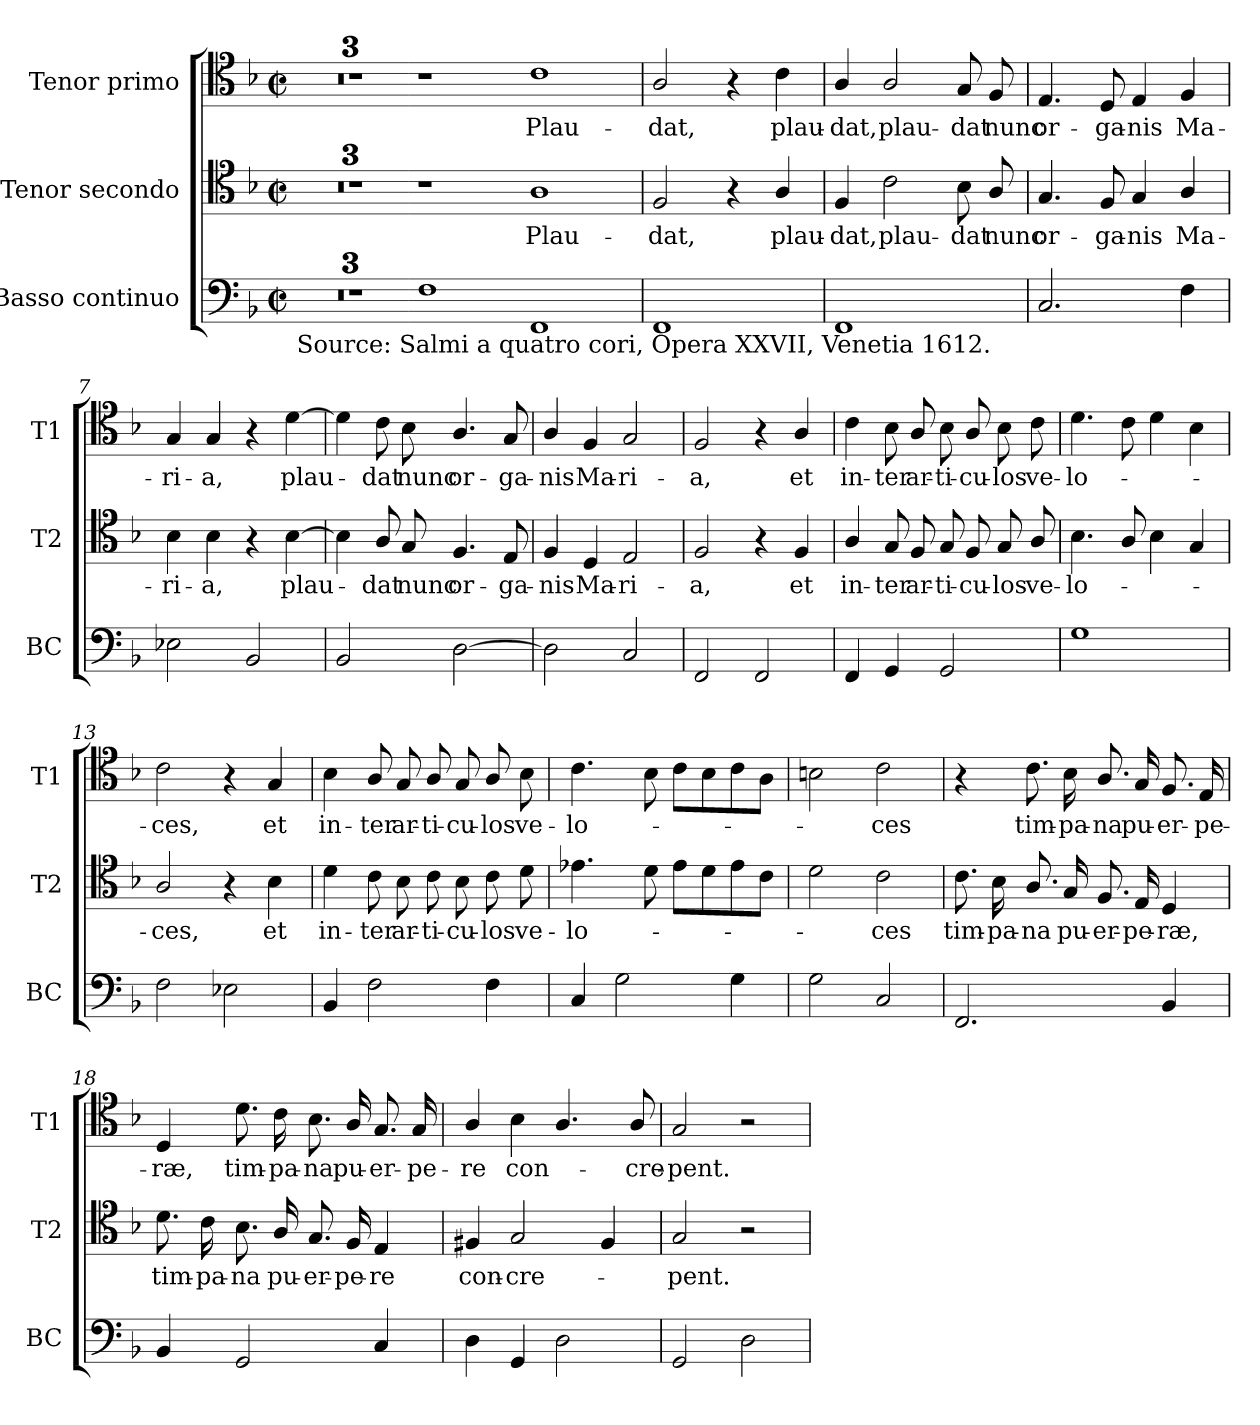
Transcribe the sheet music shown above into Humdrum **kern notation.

**kern	**kern	**text	**kern	**text
*part3	*part2	*part2	*part1	*part1
*staff3	*staff2	*staff2	*staff1	*staff1
*I"Basso continuo	*I"Tenor secondo	*	*I"Tenor primo	*
*I'BC	*I'T2	*	*I'T1	*
*clefF4	*clefC4	*	*clefC4	*
*k[b-]	*k[b-]	*	*k[b-]	*
*F:	*F:	*	*F:	*
*M2/2	*M2/2	*	*M2/2	*
*met(c|)	*met(c|)	*	*met(c|)	*
=1	=1	=1	=1	=1
!LO:TX:b:t=Source&colon; Salmi a quatro cori, Opera XXVII, Venetia 1612.	!	!	!	!
1ryy	1ryy	.	1ryy	.
=2	=2	=2	=2	=2
1r	1r	.	1r	.
=3	=3	=3	=3	=3
*	*clefGv2	*	*clefGv2	*
1ryy	1ryy	.	1ryy	.
=3X1-	=3X1-	=3X1-	=3X1-	=3X1-
1F	1r	.	1r	.
!	!	!LO:LY:b	!	!LO:LY:b
1FF	1A	Plau-	1c	Plau-
=4	=4	=4	=4	=4
!	!	!LO:LY:b	!	!LO:LY:b
1FF	2F/	-dat,	2A/	-dat,
.	4r	.	4r	.
!	!	!LO:LY:b	!	!LO:LY:b
.	4A/	plau-	4c\	plau-
=5	=5	=5	=5	=5
!	!	!LO:LY:b	!	!LO:LY:b
1FF	4F/	-dat,	4A/	-dat,
!	!	!LO:LY:b	!	!LO:LY:b
.	2c\	plau-	2A/	plau-
!	!	!LO:LY:b	!	!LO:LY:b
.	8B-\	-dat	8G/	-dat
!	!	!LO:LY:b	!	!LO:LY:b
.	8A/	nunc	8F/	nunc
=6	=6	=6	=6	=6
!	!	!LO:LY:b	!	!LO:LY:b
2.C/	4.G/	or-	4.E/	or-
!	!	!LO:LY:b	!	!LO:LY:b
.	8F/	-ga-	8D/	-ga-
!	!	!LO:LY:b	!	!LO:LY:b
.	4G/	-nis	4E/	-nis
!	!	!LO:LY:b	!	!LO:LY:b
4F\	4A/	Ma-	4F/	Ma-
!!LO:LB:g=z
=7	=7	=7	=7	=7
!	!	!LO:LY:b	!	!LO:LY:b
2E-X\	4B-\	-ri-	4G/	-ri-
!	!	!LO:LY:b	!	!LO:LY:b
.	4B-\	-a,	4G/	-a,
2BB-/	4r	.	4r	.
!	!	!LO:LY:b	!	!LO:LY:b
.	[4B-\	plau-	[4d\	plau-
=8	=8	=8	=8	=8
2BB-/	4B-\]	.	4d\]	.
!	!	!LO:LY:b	!	!LO:LY:b
.	8A/	-dat	8c\	-dat
!	!	!LO:LY:b	!	!LO:LY:b
.	8G/	nunc	8B-\	nunc
!	!	!LO:LY:b	!	!LO:LY:b
[2D\	4.F/	or-	4.A/	or-
!	!	!LO:LY:b	!	!LO:LY:b
.	8E/	-ga-	8G/	-ga-
=9	=9	=9	=9	=9
!	!	!LO:LY:b	!	!LO:LY:b
2D\]	4F/	-nis	4A/	-nis
!	!	!LO:LY:b	!	!LO:LY:b
.	4D/	Ma-	4F/	Ma-
!	!	!LO:LY:b	!	!LO:LY:b
2C/	2E/	-ri-	2G/	-ri-
=10	=10	=10	=10	=10
!	!	!LO:LY:b	!	!LO:LY:b
2FF/	2F/	-a,	2F/	-a,
2FF/	4r	.	4r	.
!	!	!LO:LY:b	!	!LO:LY:b
.	4F/	et	4A/	et
=11	=11	=11	=11	=11
!	!	!LO:LY:b	!	!LO:LY:b
4FF/	4A/	in-	4c\	in-
!	!	!LO:LY:b	!	!LO:LY:b
4GG/	8G/	-ter	8B-\	-ter
!	!	!LO:LY:b	!	!LO:LY:b
.	8F/	ar-	8A/	ar-
!	!	!LO:LY:b	!	!LO:LY:b
2GG/	8G/	-ti-	8B-\	-ti-
!	!	!LO:LY:b	!	!LO:LY:b
.	8F/	-cu-	8A/	-cu-
!	!	!LO:LY:b	!	!LO:LY:b
.	8G/	-los	8B-\	-los
!	!	!LO:LY:b	!	!LO:LY:b
.	8A/	ve-	8c\	ve-
!!LO:LB:g=z
=12	=12	=12	=12	=12
!	!	!LO:LY:b	!	!LO:LY:b
1G	4.B-\	-lo-	4.d\	-lo-
.	8A/	.	8c\	.
.	4B-\	.	4d\	.
.	4G/	.	4B-\	.
=13	=13	=13	=13	=13
!	!	!LO:LY:b	!	!LO:LY:b
2F\	2A/	-ces,	2c\	-ces,
2E-X\	4r	.	4r	.
!	!	!LO:LY:b	!	!LO:LY:b
.	4B-\	et	4G/	et
=14	=14	=14	=14	=14
!	!	!LO:LY:b	!	!LO:LY:b
4BB-/	4d\	in-	4B-\	in-
!	!	!LO:LY:b	!	!LO:LY:b
2F\	8c\	-ter	8A/	-ter
!	!	!LO:LY:b	!	!LO:LY:b
.	8B-\	ar-	8G/	ar-
!	!	!LO:LY:b	!	!LO:LY:b
.	8c\	-ti-	8A/	-ti-
!	!	!LO:LY:b	!	!LO:LY:b
.	8B-\	-cu-	8G/	-cu-
!	!	!LO:LY:b	!	!LO:LY:b
4F\	8c\	-los	8A/	-los
!	!	!LO:LY:b	!	!LO:LY:b
.	8d\	ve-	8B-\	ve-
=15	=15	=15	=15	=15
!	!	!LO:LY:b	!	!LO:LY:b
4C/	4.e-X\	-lo-	4.c\	-lo-
2G\	.	.	.	.
.	8d\	.	8B-\	.
.	8e-\L	.	8c\L	.
.	8d\	.	8B-\	.
4G\	8e-\	.	8c\	.
.	8c\J	.	8A\J	.
=16	=16	=16	=16	=16
2G\	2d\	.	2Bn\	.
!	!	!LO:LY:b	!	!LO:LY:b
2C/	2c\	-ces	2c\	-ces
!!LO:PB:g=z
=17	=17	=17	=17	=17
!	!	!LO:LY:b	!	!
2.FF/	8.c\	tim-	4r	.
!	!	!LO:LY:b	!	!
.	16B-\	-pa-	.	.
!	!	!LO:LY:b	!	!LO:LY:b
.	8.A/	-na	8.c\	tim-
!	!	!LO:LY:b	!	!LO:LY:b
.	16G/	pu-	16B-\	-pa-
!	!	!LO:LY:b	!	!LO:LY:b
.	8.F/	-er-	8.A/	-na
!	!	!LO:LY:b	!	!LO:LY:b
.	16E/	-pe-	16G/	pu-
!	!	!LO:LY:b	!	!LO:LY:b
4BB-/	4D/	-ræ,	8.F/	-er-
!	!	!	!	!LO:LY:b
.	.	.	16E/	-pe-
=18	=18	=18	=18	=18
!	!	!LO:LY:b	!	!LO:LY:b
4BB-/	8.d\	tim-	4D/	-ræ,
!	!	!LO:LY:b	!	!
.	16c\	-pa-	.	.
!	!	!LO:LY:b	!	!LO:LY:b
2GG/	8.B-\	-na	8.d\	tim-
!	!	!LO:LY:b	!	!LO:LY:b
.	16A/	pu-	16c\	-pa-
!	!	!LO:LY:b	!	!LO:LY:b
.	8.G/	-er-	8.B-\	-na
!	!	!LO:LY:b	!	!LO:LY:b
.	16F/	-pe-	16A/	pu-
!	!	!LO:LY:b	!	!LO:LY:b
4C/	4E/	-re	8.G/	-er-
!	!	!	!	!LO:LY:b
.	.	.	16G/	-pe-
=19	=19	=19	=19	=19
!	!	!LO:LY:b	!	!LO:LY:b
4D\	4F#X/	con-	4A/	-re
!	!	!LO:LY:b	!	!LO:LY:b
4GG/	2G/	-cre-	4B-\	con-
2D\	.	.	4.A/	.
.	4F#/	.	.	.
!	!	!	!	!LO:LY:b
.	.	.	8A/	-cre-
=20	=20	=20	=20	=20
!	!	!LO:LY:b	!	!LO:LY:b
2GG/	2G/	-pent.	2G/	-pent.
2D\	2r	.	2r	.
=	=	=	=	=
*-	*-	*-	*-	*-
